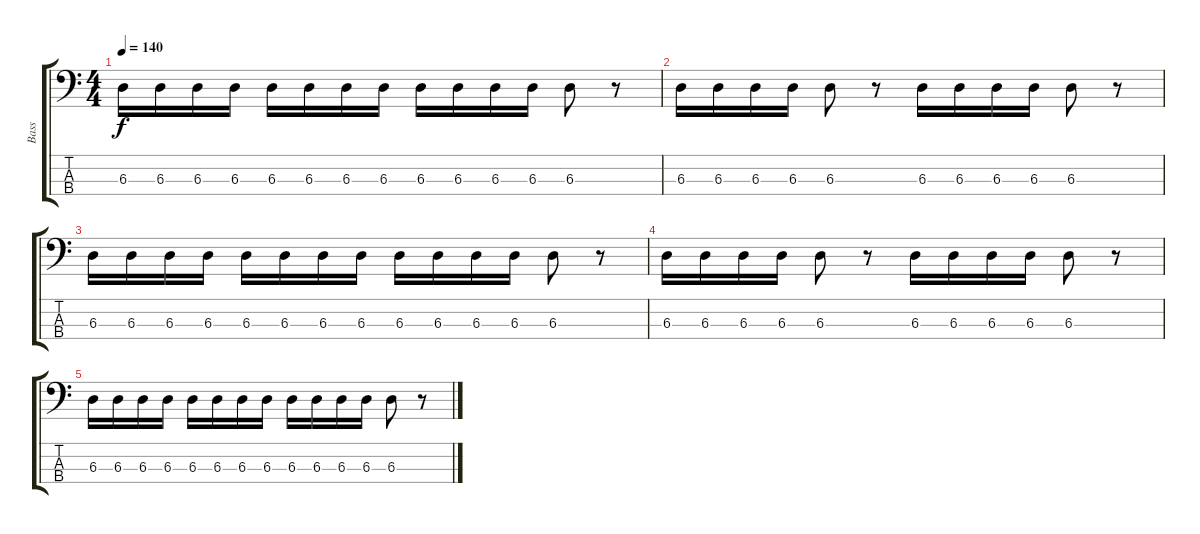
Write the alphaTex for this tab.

\track ("Bass" "Bass") {instrument electricbasspick}
\staff {score tabs}
\tuning (Gb2 Db2 Ab1 Db1) {hide}
\ts (4 4)
\tempo 140
\clef f4
\ks c
6.3.16{dy f} 6.3.16 6.3.16 6.3.16 6.3.16 6.3.16 6.3.16 6.3.16 6.3.16 6.3.16 6.3.16 6.3.16 6.3.8 r.8 |
6.3.16 6.3.16 6.3.16 6.3.16 6.3.8 r.8 6.3.16 6.3.16 6.3.16 6.3.16 6.3.8 r.8 |
6.3.16 6.3.16 6.3.16 6.3.16 6.3.16 6.3.16 6.3.16 6.3.16 6.3.16 6.3.16 6.3.16 6.3.16 6.3.8 r.8 |
6.3.16 6.3.16 6.3.16 6.3.16 6.3.8 r.8 6.3.16 6.3.16 6.3.16 6.3.16 6.3.8 r.8 |
6.3.16 6.3.16 6.3.16 6.3.16 6.3.16 6.3.16 6.3.16 6.3.16 6.3.16 6.3.16 6.3.16 6.3.16 6.3.8 r.8
